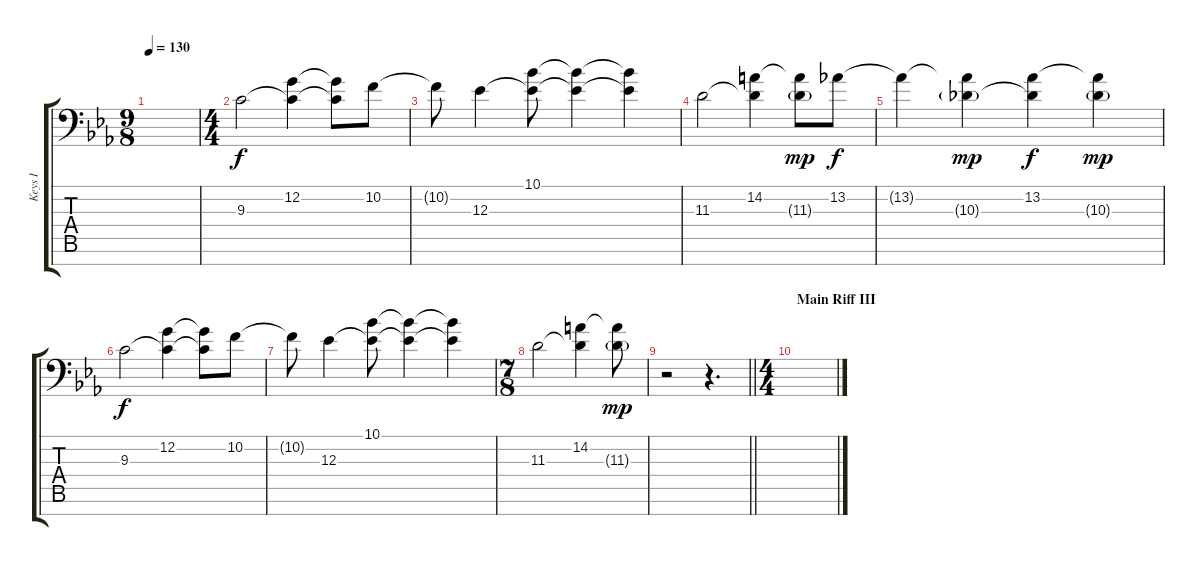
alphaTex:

\track ("Keys I" "Keys I") {instrument stringensemble1}
\staff {score tabs}
\tuning (C4 G3 Eb3 Bb2 F2 C2 G1) {hide}
\ts (9 8)
\tempo 130
\clef f4
\ks cminor
|
\ts (4 4)
9.3.2{volume 8 instrument acousticguitarsteel} (12.2 9.3{t}).4 (12.2{t} 9.3{t}).8 10.2.8 |
10.2{t}.8 12.3.4 (10.1 12.3{t}).8 (10.1{t} 12.3{t}).4 (10.1{t} 12.3{t}).4 |
11.3.2 (14.2 11.3{t}).4 (14.2{t} 11.3{g}).8{dy mp} 13.2.8{dy f} |
13.2{t}.4 (13.2{t} 10.3{g}).4{dy mp} (13.2 10.3{t}).4{dy f} (13.2{t} 10.3{g}).4{dy mp} |
9.3.2{dy f} (12.2 9.3{t}).4 (12.2{t} 9.3{t}).8 10.2.8 |
10.2{t}.8 12.3.4 (10.1 12.3{t}).8 (10.1{t} 12.3{t}).4 (10.1{t} 12.3{t}).4 |
\ts (7 8)
11.3.2 (14.2 11.3{t}).4 (14.2{t} 11.3{g}).8{dy mp} |
\barLineRight lightlight
r.2 r.4{d} |
\ts (4 4)
\section ("" "Main Riff III")
